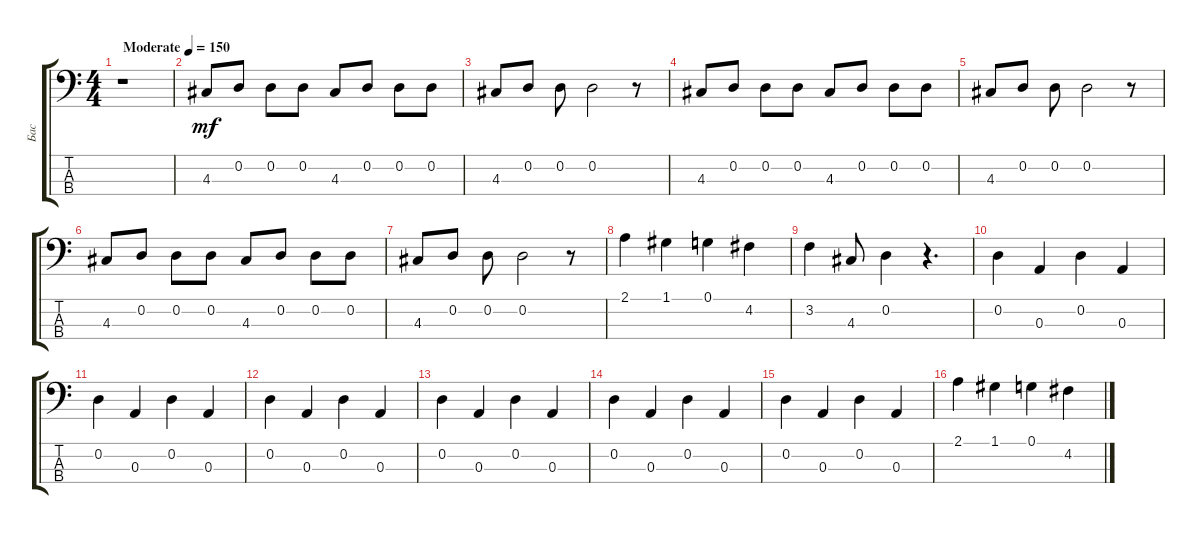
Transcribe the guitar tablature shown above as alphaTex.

\track ("Бас" "Бас") {instrument electricbassfinger}
\staff {score tabs}
\tuning (G2 D2 A1 E1) {hide}
\ts (4 4)
\tempo (150 "Moderate")
\clef f4
\ks c
r.1{dy mf instrument electricbassfinger} |
4.3.8 0.2.8 0.2.8 0.2.8 4.3.8 0.2.8 0.2.8 0.2.8 |
4.3.8 0.2.8 0.2.8 0.2.2 r.8 |
4.3.8 0.2.8 0.2.8 0.2.8 4.3.8 0.2.8 0.2.8 0.2.8 |
4.3.8 0.2.8 0.2.8 0.2.2 r.8 |
4.3.8 0.2.8 0.2.8 0.2.8 4.3.8 0.2.8 0.2.8 0.2.8 |
4.3.8 0.2.8 0.2.8 0.2.2 r.8 |
2.1.4 1.1.4 0.1.4 4.2.4 |
3.2.4 4.3.8 0.2.4 r.4{d} |
0.2.4 0.3.4 0.2.4 0.3.4 |
0.2.4 0.3.4 0.2.4 0.3.4 |
0.2.4 0.3.4 0.2.4 0.3.4 |
0.2.4 0.3.4 0.2.4 0.3.4 |
0.2.4 0.3.4 0.2.4 0.3.4 |
0.2.4 0.3.4 0.2.4 0.3.4 |
2.1.4 1.1.4 0.1.4 4.2.4
